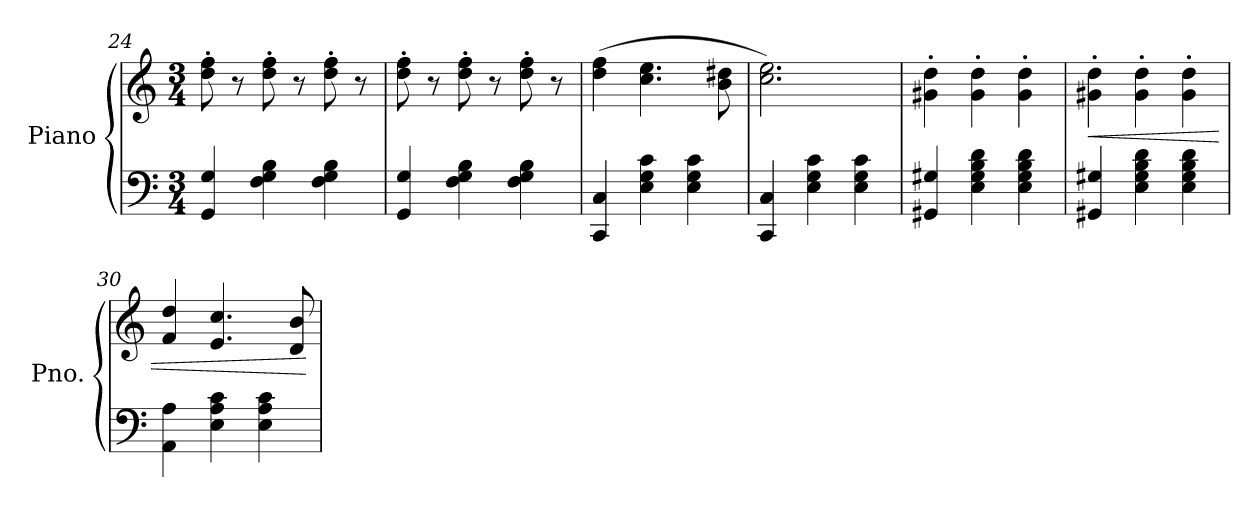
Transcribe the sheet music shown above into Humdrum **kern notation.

**kern	**kern	**dynam
*part1	*part1	*part1
*staff2	*staff1	*staff1/2
*I"Piano	*	*
*I'Pno.	*	*
*clefF4	*clefG2	*
*k[]	*k[]	*
*M3/4	*M3/4	*
=24	=24	=24
4GG/ 4G/	8dd\' 8ff\'	.
.	8r	.
4F\ 4G\ 4B\	8dd\' 8ff\'	.
.	8r	.
4F\ 4G\ 4B\	8dd\' 8ff\'	.
.	8r	.
=25	=25	=25
4GG/ 4G/	8dd\' 8ff\'	.
.	8r	.
4F\ 4G\ 4B\	8dd\' 8ff\'	.
.	8r	.
4F\ 4G\ 4B\	8dd\' 8ff\'	.
.	8r	.
=26	=26	=26
4CC/ 4C/	(>4dd\ 4ff\	.
4E\ 4G\ 4c\	4.cc\ 4.ee\	.
4E\ 4G\ 4c\	.	.
.	8b\ 8dd#X\	.
=27	=27	=27
4CC/ 4C/	2.cc\ 2.ee\)	.
4E\ 4G\ 4c\	.	.
4E\ 4G\ 4c\	.	.
=28	=28	=28
4GG#X/ 4G#X/	4g#X\' 4dd\'	.
4E\ 4G#\ 4B\ 4d\	4g#\' 4dd\'	.
4E\ 4G#\ 4B\ 4d\	4g#\' 4dd\'	.
=29	=29	=29
!	!	!LO:HP:b
4GG#X/ 4G#X/	4g#X\' 4dd\'	<
4E\ 4G#\ 4B\ 4d\	4g#\' 4dd\'	.
4E\ 4G#\ 4B\ 4d\	4g#\' 4dd\'	.
!!LO:LB:g=z
=30	=30	=30
4AA\ 4A\	4f/ 4dd/	.
4E\ 4A\ 4c\	4.e/ 4.cc/	.
4E\ 4A\ 4c\	.	.
.	8d/ 8b/	.
.	.	[
=	=	=
*-	*-	*-
